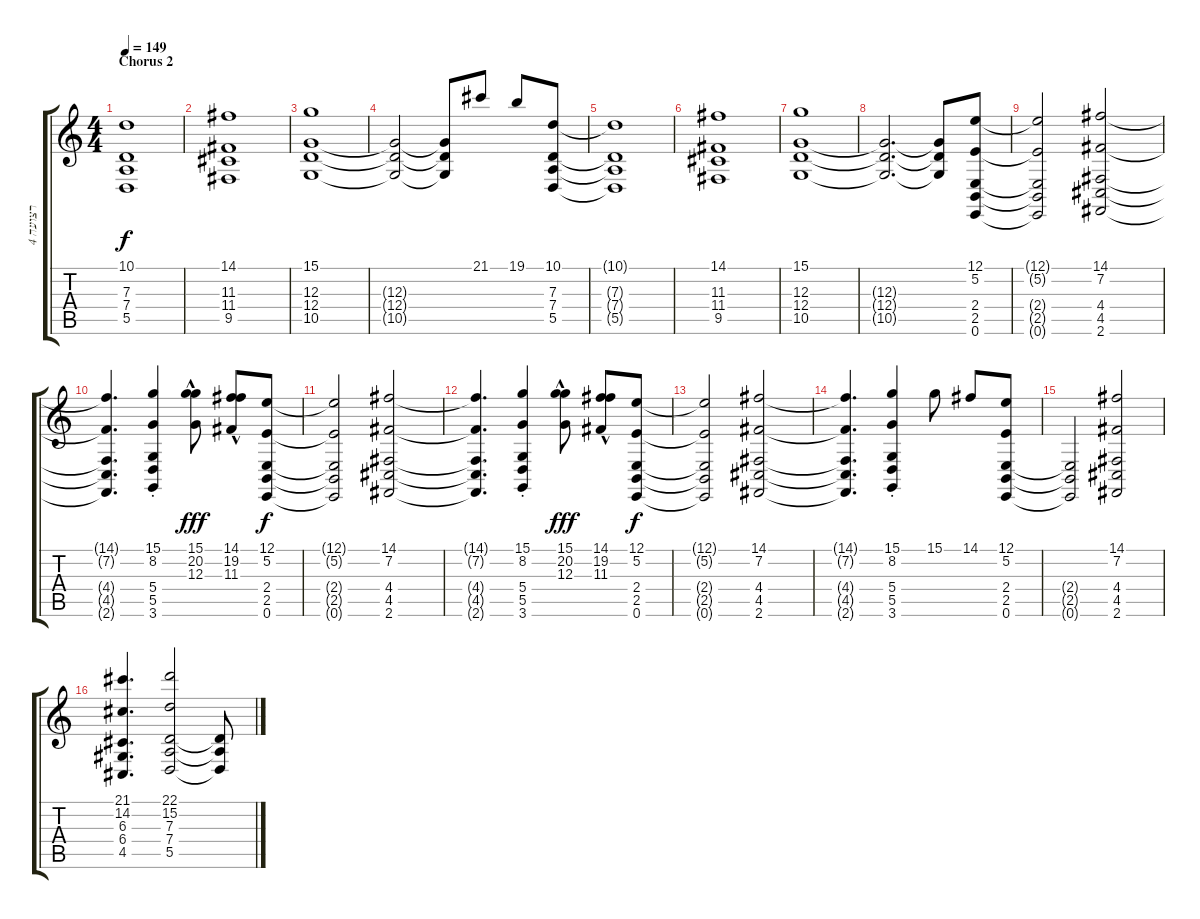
\track ("רצועה 4" "רצועה 4") {instrument synthstrings1}
\staff {score tabs}
\tuning (E4 B3 G3 D3 A2 E2) {hide}
\ts (4 4)
\section ("" "Chorus 2")
\tempo 149
\clef g2
\ks c
(10.1{t} 7.3{t} 7.4{t} 5.5{t}).1{dy f} |
(14.1 11.3 11.4 9.5).1 |
(15.1 12.3 12.4 10.5).1 |
(12.3{t} 12.4{t} 10.5{t}).2 (12.3{t} 12.4{t} 10.5{t}).8 21.1.8 19.1.8 (10.1 7.3 7.4 5.5).8 |
(10.1{t} 7.3{t} 7.4{t} 5.5{t}).1 |
(14.1 11.3 11.4 9.5).1 |
(15.1 12.3 12.4 10.5).1 |
(12.3{t} 12.4{t} 10.5{t}).2{d} (12.3{t} 12.4{t} 10.5{t}).8 (12.1 5.2 2.4 2.5 0.6).8 |
(12.1{t} 5.2{t} 2.4{t} 2.5{t} 0.6{t}).2 (14.1 7.2 4.4 4.5 2.6).2 |
(14.1{t} 7.2{t} 4.4{t} 4.5{t} 2.6{t}).4{d} (15.1 8.2 5.4{st} 5.5{st} 3.6{st}).4 (15.1{hac} 20.2{hac} 12.3{hac}).8{dy fff} (14.1{hac} 19.2{hac} 11.3{hac}).8 (12.1 5.2 2.4 2.5 0.6).8{dy f} |
(12.1{t} 5.2{t} 2.4{t} 2.5{t} 0.6{t}).2 (14.1 7.2 4.4 4.5 2.6).2 |
(14.1{t} 7.2{t} 4.4{t} 4.5{t} 2.6{t}).4{d} (15.1 8.2 5.4{st} 5.5{st} 3.6{st}).4 (15.1{hac} 20.2{hac} 12.3{hac}).8{dy fff} (14.1{hac} 19.2{hac} 11.3{hac}).8 (12.1 5.2 2.4 2.5 0.6).8{dy f} |
(12.1{t} 5.2{t} 2.4{t} 2.5{t} 0.6{t}).2 (14.1 7.2 4.4 4.5 2.6).2 |
(14.1{t} 7.2{t} 4.4{t} 4.5{t} 2.6{t}).4{d} (15.1 8.2 5.4{st} 5.5{st} 3.6{st}).4 15.1.8 14.1.8 (12.1 5.2 2.4 2.5 0.6).8 |
(2.4{t} 2.5{t} 0.6{t}).2 (14.1 7.2 4.4 4.5 2.6).2 |
(21.1 14.2 6.3 6.4 4.5).4{d} (22.1 15.2 7.3 7.4 5.5).2 (7.3{t} 7.4{t} 5.5{t}).8
